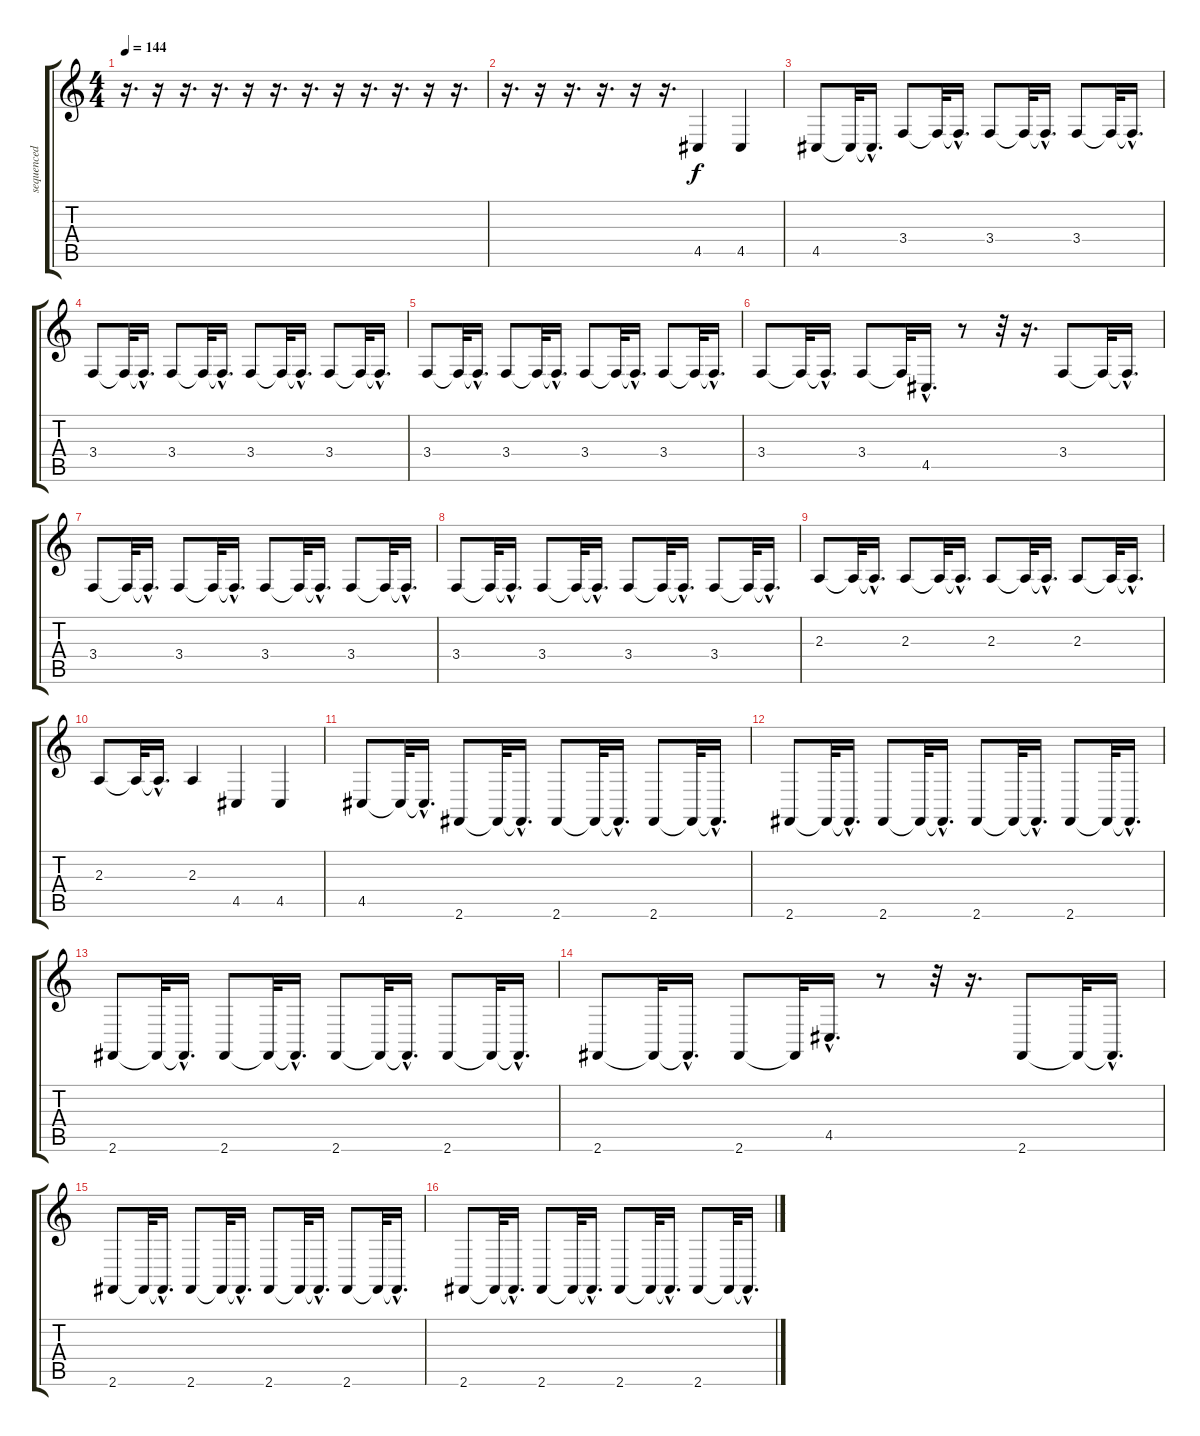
\track ("sequenced by" "sequenced ") {instrument acousticgrandpiano}
\staff {score tabs}
\tuning (E4 B3 G3 D3 A2 E2) {hide}
\ts (4 4)
\tempo 144
\clef g2
\ks c
r.16{d dy f instrument acousticgrandpiano} r.16 r.16{d} r.16{d} r.16 r.16{d} r.16{d} r.16 r.16{d} r.16{d} r.16 r.16{d} |
r.16{d} r.16 r.16{d} r.16{d} r.16 r.16{d} 4.5.4 4.5.4 |
4.5.8 4.5{t}.32 4.5{hac t}.16{d} 3.4.8 3.4{t}.32 3.4{hac t}.16{d} 3.4.8 3.4{t}.32 3.4{hac t}.16{d} 3.4.8 3.4{t}.32 3.4{hac t}.16{d} |
3.4.8 3.4{t}.32 3.4{hac t}.16{d} 3.4.8 3.4{t}.32 3.4{hac t}.16{d} 3.4.8 3.4{t}.32 3.4{hac t}.16{d} 3.4.8 3.4{t}.32 3.4{hac t}.16{d} |
3.4.8 3.4{t}.32 3.4{hac t}.16{d} 3.4.8 3.4{t}.32 3.4{hac t}.16{d} 3.4.8 3.4{t}.32 3.4{hac t}.16{d} 3.4.8 3.4{t}.32 3.4{hac t}.16{d} |
3.4.8 3.4{t}.32 3.4{hac t}.16{d} 3.4.8 3.4{t}.32 4.5{hac}.16{d} r.8 r.32 r.16{d} 3.4.8 3.4{t}.32 3.4{hac t}.16{d} |
3.4.8 3.4{t}.32 3.4{hac t}.16{d} 3.4.8 3.4{t}.32 3.4{hac t}.16{d} 3.4.8 3.4{t}.32 3.4{hac t}.16{d} 3.4.8 3.4{t}.32 3.4{hac t}.16{d} |
3.4.8 3.4{t}.32 3.4{hac t}.16{d} 3.4.8 3.4{t}.32 3.4{hac t}.16{d} 3.4.8 3.4{t}.32 3.4{hac t}.16{d} 3.4.8 3.4{t}.32 3.4{hac t}.16{d} |
2.3.8 2.3{t}.32 2.3{hac t}.16{d} 2.3.8 2.3{t}.32 2.3{hac t}.16{d} 2.3.8 2.3{t}.32 2.3{hac t}.16{d} 2.3.8 2.3{t}.32 2.3{hac t}.16{d} |
2.3.8 2.3{t}.32 2.3{hac t}.16{d} 2.3.4 4.5.4 4.5.4 |
4.5.8 4.5{t}.32 4.5{hac t}.16{d} 2.6.8 2.6{t}.32 2.6{hac t}.16{d} 2.6.8 2.6{t}.32 2.6{hac t}.16{d} 2.6.8 2.6{t}.32 2.6{hac t}.16{d} |
2.6.8 2.6{t}.32 2.6{hac t}.16{d} 2.6.8 2.6{t}.32 2.6{hac t}.16{d} 2.6.8 2.6{t}.32 2.6{hac t}.16{d} 2.6.8 2.6{t}.32 2.6{hac t}.16{d} |
2.6.8 2.6{t}.32 2.6{hac t}.16{d} 2.6.8 2.6{t}.32 2.6{hac t}.16{d} 2.6.8 2.6{t}.32 2.6{hac t}.16{d} 2.6.8 2.6{t}.32 2.6{hac t}.16{d} |
2.6.8 2.6{t}.32 2.6{hac t}.16{d} 2.6.8 2.6{t}.32 4.5{hac}.16{d} r.8 r.32 r.16{d} 2.6.8 2.6{t}.32 2.6{hac t}.16{d} |
2.6.8 2.6{t}.32 2.6{hac t}.16{d} 2.6.8 2.6{t}.32 2.6{hac t}.16{d} 2.6.8 2.6{t}.32 2.6{hac t}.16{d} 2.6.8 2.6{t}.32 2.6{hac t}.16{d} |
2.6.8 2.6{t}.32 2.6{hac t}.16{d} 2.6.8 2.6{t}.32 2.6{hac t}.16{d} 2.6.8 2.6{t}.32 2.6{hac t}.16{d} 2.6.8 2.6{t}.32 2.6{hac t}.16{d}
